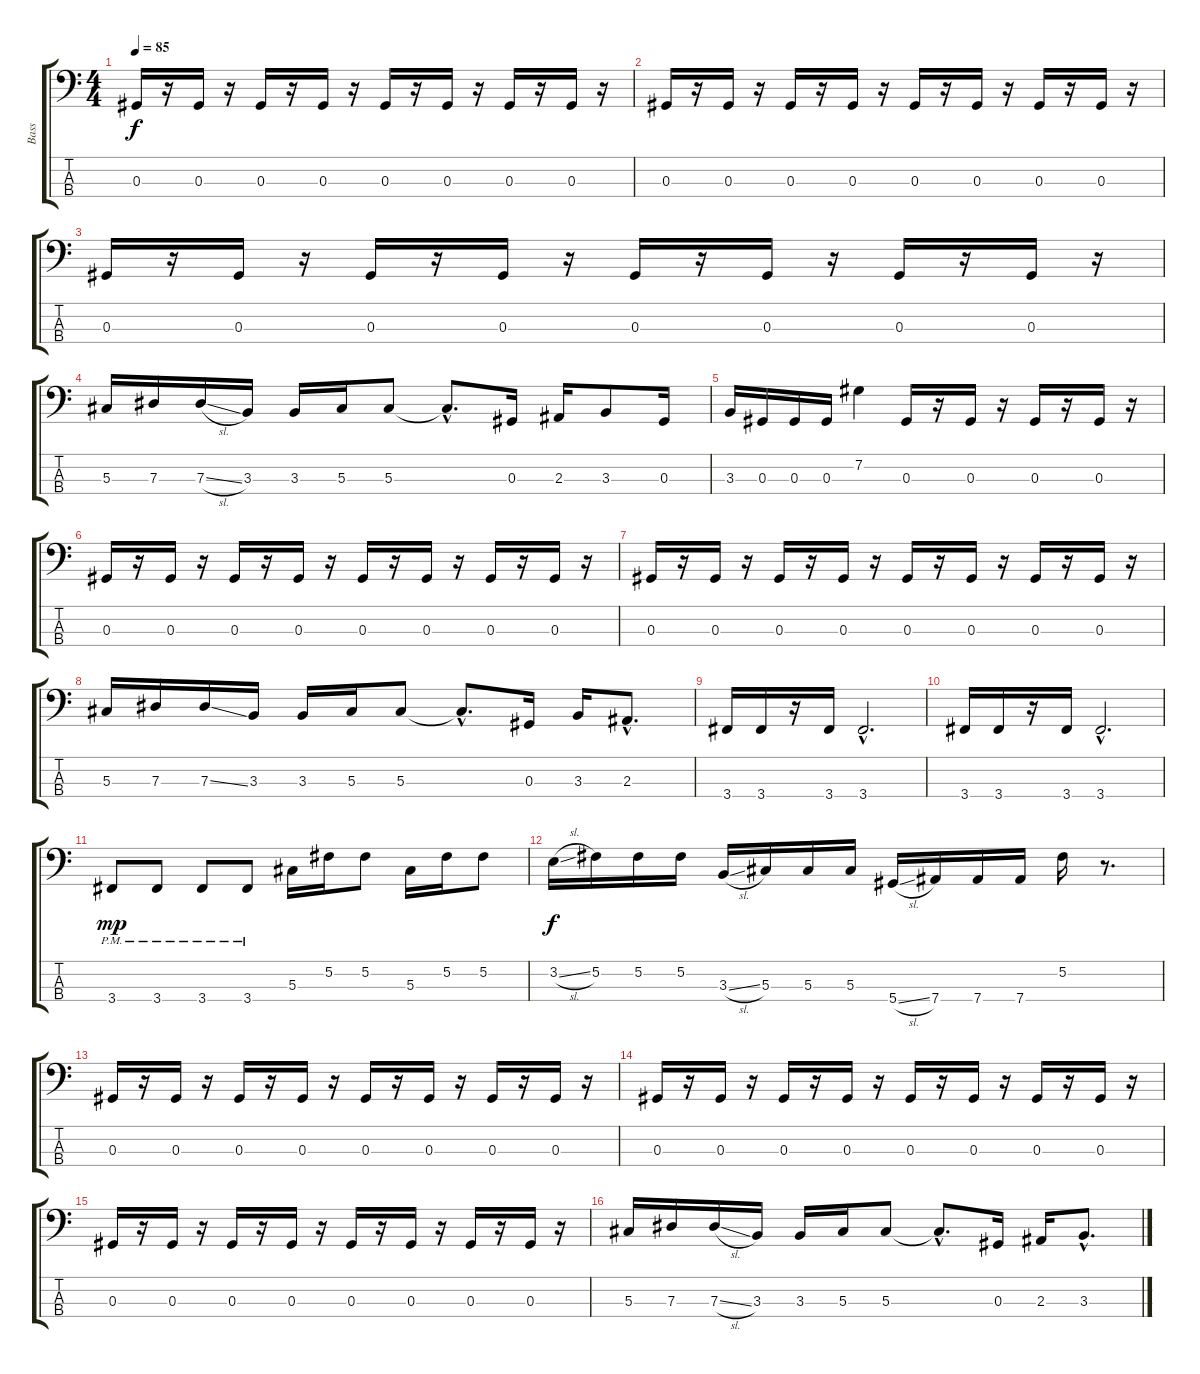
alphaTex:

\track ("Bass" "Bass") {instrument electricbassfinger}
\staff {score tabs}
\tuning (Gb2 Db2 Ab1 Eb1) {hide}
\ts (4 4)
\tempo 85
\clef f4
\ks c
0.3.16{dy f} r.16 0.3.16 r.16 0.3.16 r.16 0.3.16 r.16 0.3.16 r.16 0.3.16 r.16 0.3.16 r.16 0.3.16 r.16 |
0.3.16 r.16 0.3.16 r.16 0.3.16 r.16 0.3.16 r.16 0.3.16 r.16 0.3.16 r.16 0.3.16 r.16 0.3.16 r.16 |
0.3.16 r.16 0.3.16 r.16 0.3.16 r.16 0.3.16 r.16 0.3.16 r.16 0.3.16 r.16 0.3.16 r.16 0.3.16 r.16 |
5.3.16 7.3.16 7.3{sl}.16 3.3.16 3.3.16 5.3.16 5.3.8 5.3{hac t}.8{d} 0.3.16 2.3.16 3.3.8 0.3.16 |
3.3.16 0.3.16 0.3.16 0.3.16 7.2.4 0.3.16 r.16 0.3.16 r.16 0.3.16 r.16 0.3.16 r.16 |
0.3.16 r.16 0.3.16 r.16 0.3.16 r.16 0.3.16 r.16 0.3.16 r.16 0.3.16 r.16 0.3.16 r.16 0.3.16 r.16 |
0.3.16 r.16 0.3.16 r.16 0.3.16 r.16 0.3.16 r.16 0.3.16 r.16 0.3.16 r.16 0.3.16 r.16 0.3.16 r.16 |
5.3.16 7.3.16 7.3{ss}.16 3.3.16 3.3.16 5.3.16 5.3.8 5.3{hac t}.8{d} 0.3.16 3.3.16 2.3{hac}.8{d} |
3.4.16 3.4.16 r.16 3.4.16 3.4{hac}.2{d} |
3.4.16 3.4.16 r.16 3.4.16 3.4{hac}.2{d} |
3.4{pm}.8{dy mp} 3.4{pm}.8 3.4{pm}.8 3.4{pm}.8 5.3.16 5.2.16 5.2.8 5.3.16 5.2.16 5.2.8 |
3.2{sl}.16{dy f} 5.2.16 5.2.16 5.2.16 3.3{sl}.16 5.3.16 5.3.16 5.3.16 5.4{sl}.16 7.4.16 7.4.16 7.4.16 5.2.16 r.8{d} |
0.3.16 r.16 0.3.16 r.16 0.3.16 r.16 0.3.16 r.16 0.3.16 r.16 0.3.16 r.16 0.3.16 r.16 0.3.16 r.16 |
0.3.16 r.16 0.3.16 r.16 0.3.16 r.16 0.3.16 r.16 0.3.16 r.16 0.3.16 r.16 0.3.16 r.16 0.3.16 r.16 |
0.3.16 r.16 0.3.16 r.16 0.3.16 r.16 0.3.16 r.16 0.3.16 r.16 0.3.16 r.16 0.3.16 r.16 0.3.16 r.16 |
5.3.16 7.3.16 7.3{sl}.16 3.3.16 3.3.16 5.3.16 5.3.8 5.3{hac t}.8{d} 0.3.16 2.3.16 3.3{hac}.8{d}
